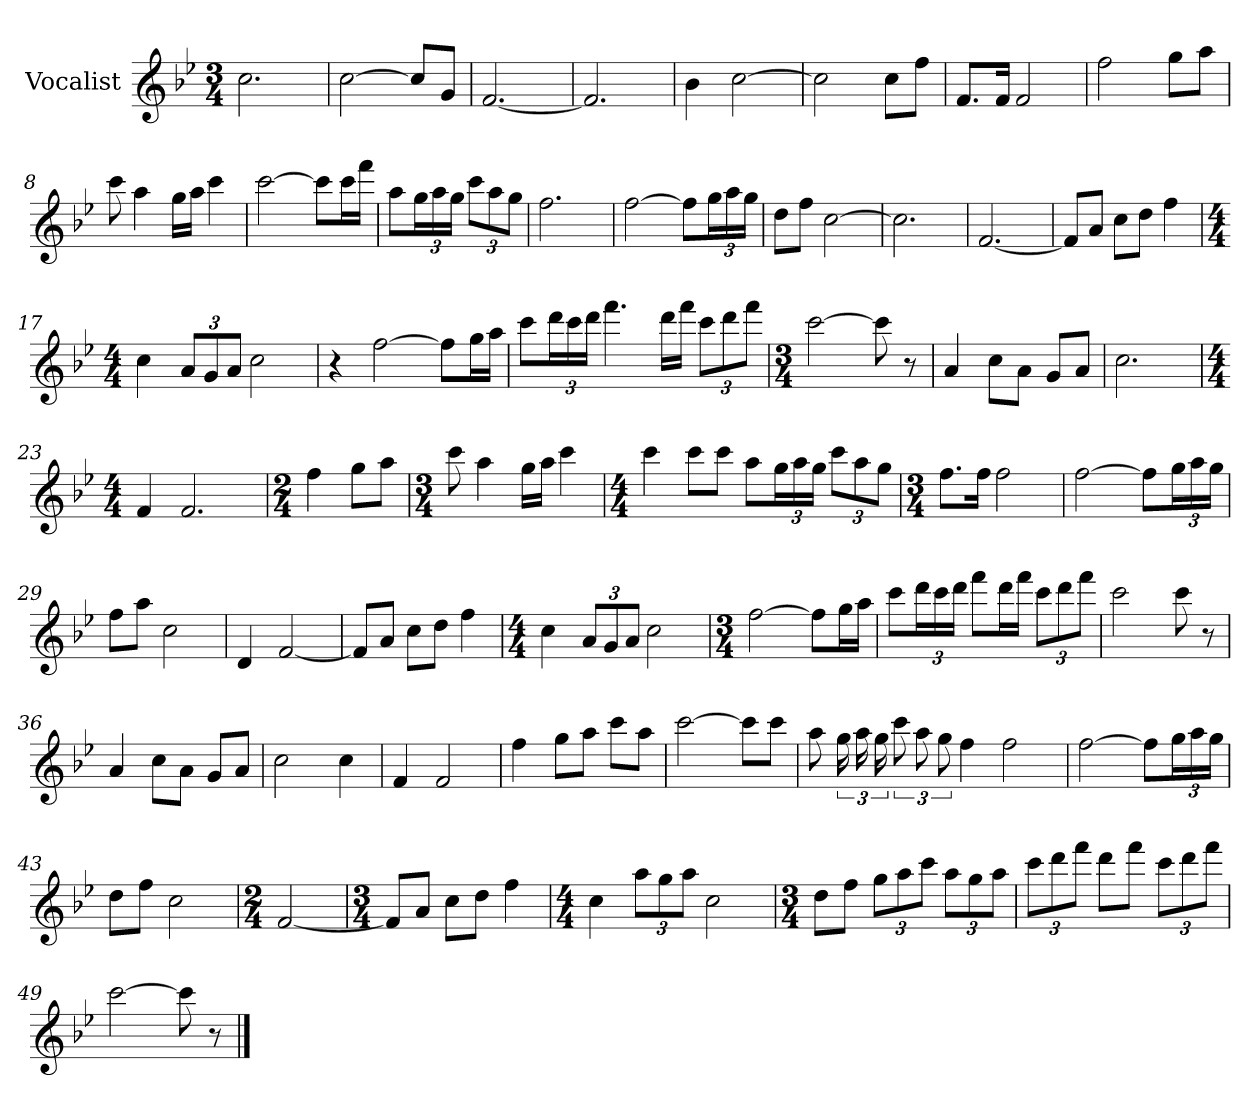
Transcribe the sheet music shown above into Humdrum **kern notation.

**kern
*part1
*staff1
*I"Vocalist
*k[b-e-]
*B-:
*M3/4
=
2.cc
=1
[2cc
8ccL]
8gJ
=2
[2.f
=3
2.f]
=4
4b-
[2cc
=5
2cc]
8ccL
8ffJ
=6
8.fL
16fJk
2f
=7
2ff
8ggL
8aaJ
=8
8ccc
4aa
16ggLL
16aaJJ
4ccc
=9
[2ccc
8cccL]
16cccL
16fffJJ
=10
8aaL
24ggL
24aa
24ggJJ
12cccL
12aa
12ggJ
=11
2.ff
=12
[2ff
8ffL]
24ggL
24aa
24ggJJ
=13
8ddL
8ffJ
[2cc
=14
2.cc]
=15
[2.f
=16
8fL]
8aJ
8ccL
8ddJ
4ff
=17
*M4/4
4cc
12aL
12g
12aJ
2cc
=18
4r
[2ff
8ffL]
16ggL
16aaJJ
=19
8cccL
24dddL
24ccc
24dddJJ
4.fff
16dddLL
16fffJJ
12cccL
12ddd
12fffJ
=20
*M3/4
[2ccc
8ccc]
8r
=21
4a
8ccL
8aJ
8gL
8aJ
=22
2.cc
=23
*M4/4
4f
2.f
=24
*M2/4
4ff
8ggL
8aaJ
=25
*M3/4
8ccc
4aa
16ggLL
16aaJJ
4ccc
=26
*M4/4
4ccc
8cccL
8cccJ
8aaL
24ggL
24aa
24ggJJ
12cccL
12aa
12ggJ
=27
*M3/4
8.ffL
16ffJk
2ff
=28
[2ff
8ffL]
24ggL
24aa
24ggJJ
=29
8ffL
8aaJ
2cc
=30
4d
[2f
=31
8fL]
8aJ
8ccL
8ddJ
4ff
=32
*M4/4
4cc
12aL
12g
12aJ
2cc
=33
*M3/4
[2ff
8ffL]
16ggL
16aaJJ
=34
8cccL
24dddL
24ccc
24dddJJ
8fffL
16dddL
16fffJJ
12cccL
12ddd
12fffJ
=35
2ccc
8ccc
8r
=36
4a
8ccL
8aJ
8gL
8aJ
=37
2cc
4cc
=38
4f
2f
=39
4ff
8ggL
8aaJ
8cccL
8aaJ
=40
[2ccc
8cccL]
8cccJ
=41
8aa
24gg
24aa
24gg
12ccc
12aa
12gg
4ff
2ff
=42
[2ff
8ffL]
24ggL
24aa
24ggJJ
=43
8ddL
8ffJ
2cc
=44
*M2/4
[2f
=45
*M3/4
8fL]
8aJ
8ccL
8ddJ
4ff
=46
*M4/4
4cc
12aaL
12gg
12aaJ
2cc
=47
*M3/4
8ddL
8ffJ
12ggL
12aa
12cccJ
12aaL
12gg
12aaJ
=48
12cccL
12ddd
12fffJ
8dddL
8fffJ
12cccL
12ddd
12fffJ
=49
[2ccc
8ccc]
8r
==
*-
